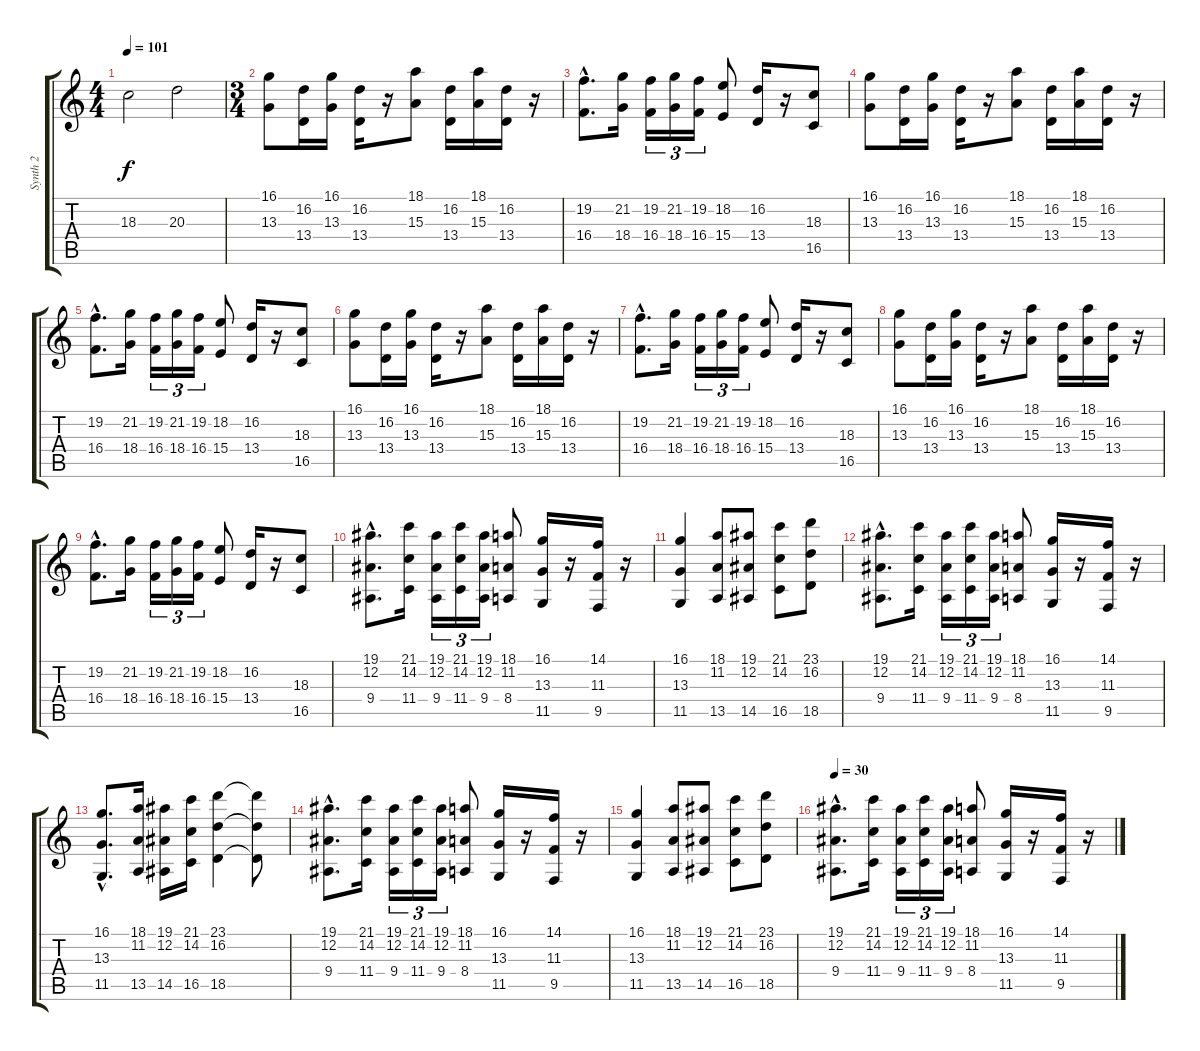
\track ("Synth 2" "Synth 2") {instrument stringensemble1}
\staff {score tabs}
\tuning (Eb4 Bb3 Gb3 Db3 Ab2 Eb2) {hide}
\ts (4 4)
\tempo 101
\clef g2
\ks c
18.3.2{dy f} 20.3.2 |
\ts (3 4)
(16.1 13.3).8{volume 10 instrument stringensemble1} (16.2 13.4).16 (16.1 13.3).16 (16.2 13.4).16 r.16 (18.1 15.3).8 (16.2 13.4).16 (18.1 15.3).16 (16.2 13.4).16 r.16 |
(19.2{hac} 16.4{hac}).8{d} (21.2 18.4).16 (19.2 16.4).16{tu (3 2)} (21.2 18.4).16{tu (3 2)} (19.2 16.4).16{tu (3 2)} (18.2 15.4).8 (16.2 13.4).16 r.16 (18.3 16.5).8 |
(16.1 13.3).8 (16.2 13.4).16 (16.1 13.3).16 (16.2 13.4).16 r.16 (18.1 15.3).8 (16.2 13.4).16 (18.1 15.3).16 (16.2 13.4).16 r.16 |
(19.2{hac} 16.4{hac}).8{d} (21.2 18.4).16 (19.2 16.4).16{tu (3 2)} (21.2 18.4).16{tu (3 2)} (19.2 16.4).16{tu (3 2)} (18.2 15.4).8 (16.2 13.4).16 r.16 (18.3 16.5).8 |
(16.1 13.3).8 (16.2 13.4).16 (16.1 13.3).16 (16.2 13.4).16 r.16 (18.1 15.3).8 (16.2 13.4).16 (18.1 15.3).16 (16.2 13.4).16 r.16 |
(19.2{hac} 16.4{hac}).8{d} (21.2 18.4).16 (19.2 16.4).16{tu (3 2)} (21.2 18.4).16{tu (3 2)} (19.2 16.4).16{tu (3 2)} (18.2 15.4).8 (16.2 13.4).16 r.16 (18.3 16.5).8 |
(16.1 13.3).8 (16.2 13.4).16 (16.1 13.3).16 (16.2 13.4).16 r.16 (18.1 15.3).8 (16.2 13.4).16 (18.1 15.3).16 (16.2 13.4).16 r.16 |
(19.2{hac} 16.4{hac}).8{d} (21.2 18.4).16 (19.2 16.4).16{tu (3 2)} (21.2 18.4).16{tu (3 2)} (19.2 16.4).16{tu (3 2)} (18.2 15.4).8 (16.2 13.4).16 r.16 (18.3 16.5).8 |
(19.1{hac} 12.2{hac} 9.4{hac}).8{d instrument tremolostrings} (21.1 14.2 11.4).16 (19.1 12.2 9.4).16{tu (3 2)} (21.1 14.2 11.4).16{tu (3 2)} (19.1 12.2 9.4).16{tu (3 2)} (18.1 11.2 8.4).8 (16.1 13.3 11.5).16 r.16 (14.1 11.3 9.5).16 r.16 |
(16.1 13.3 11.5).4{volume 14 instrument trumpet} (18.1 11.2 13.5).8 (19.1 12.2 14.5).8 (21.1 14.2 16.5).8 (23.1 16.2 18.5).8 |
(19.1{hac} 12.2{hac} 9.4{hac}).8{d volume 10 instrument tremolostrings} (21.1 14.2 11.4).16 (19.1 12.2 9.4).16{tu (3 2)} (21.1 14.2 11.4).16{tu (3 2)} (19.1 12.2 9.4).16{tu (3 2)} (18.1 11.2 8.4).8 (16.1 13.3 11.5).16 r.16 (14.1 11.3 9.5).16 r.16 |
(16.1{hac} 13.3{hac} 11.5{hac}).8{d volume 14 instrument trumpet} (18.1 11.2 13.5).16 (19.1 12.2 14.5).16 (21.1 14.2 16.5).16 (23.1 16.2 18.5).4 (23.1{t} 16.2{t} 18.5{t}).8 |
(19.1{hac} 12.2{hac} 9.4{hac}).8{d volume 10 instrument tremolostrings} (21.1 14.2 11.4).16 (19.1 12.2 9.4).16{tu (3 2)} (21.1 14.2 11.4).16{tu (3 2)} (19.1 12.2 9.4).16{tu (3 2)} (18.1 11.2 8.4).8 (16.1 13.3 11.5).16 r.16 (14.1 11.3 9.5).16 r.16 |
(16.1 13.3 11.5).4{volume 14 instrument trumpet} (18.1 11.2 13.5).8 (19.1 12.2 14.5).8 (21.1 14.2 16.5).8 (23.1 16.2 18.5).8 |
\tempo 30
(19.1{hac} 12.2{hac} 9.4{hac}).8{d volume 10 instrument tremolostrings} (21.1 14.2 11.4).16 (19.1 12.2 9.4).16{tu (3 2)} (21.1 14.2 11.4).16{tu (3 2)} (19.1 12.2 9.4).16{tu (3 2)} (18.1 11.2 8.4).8 (16.1 13.3 11.5).16 r.16 (14.1 11.3 9.5).16 r.16
